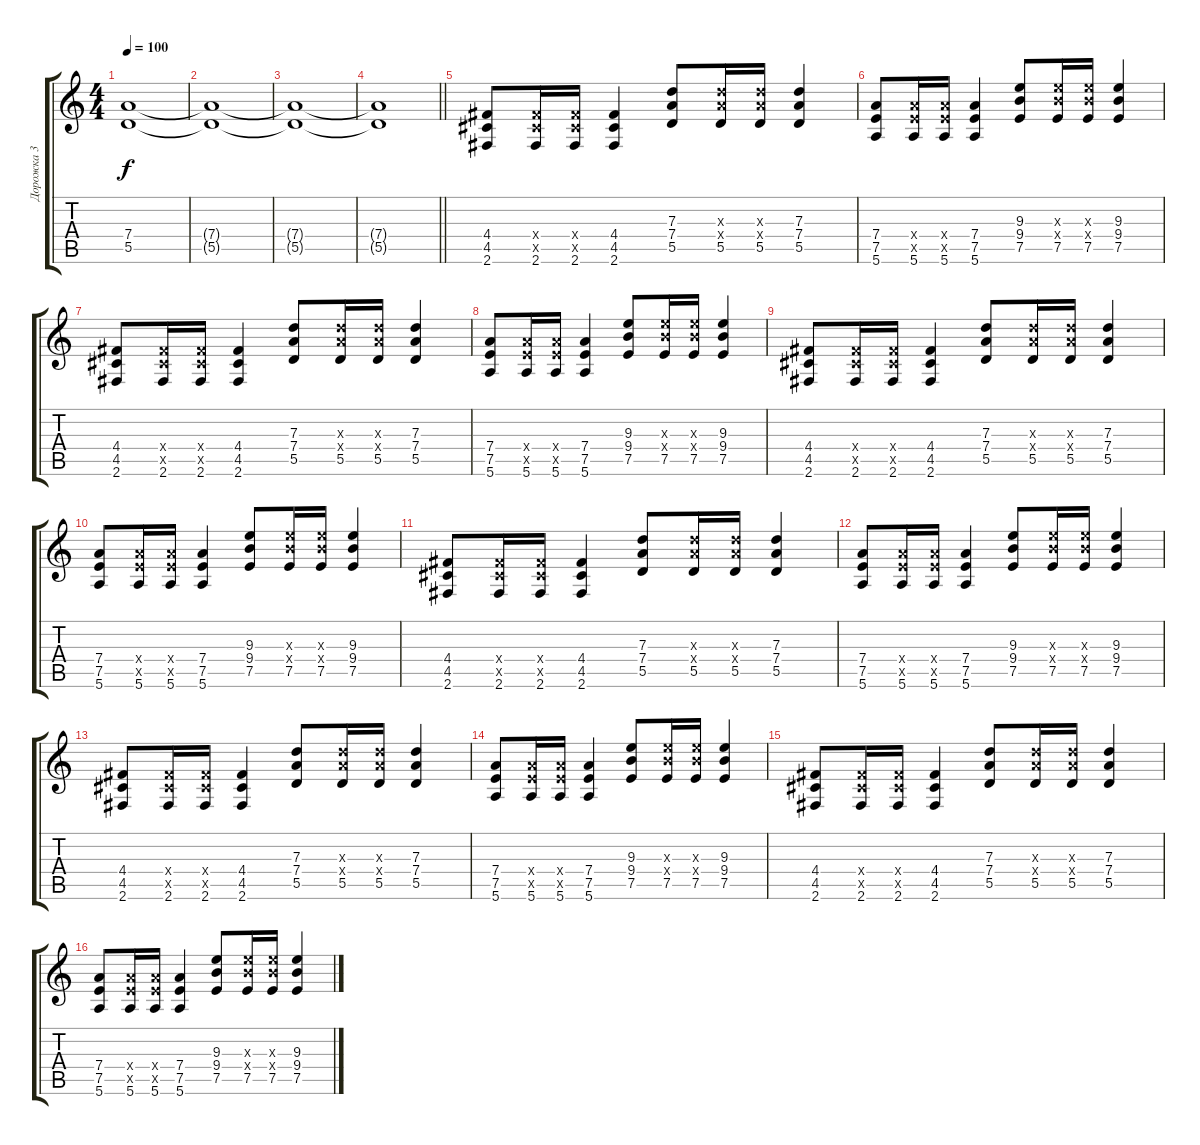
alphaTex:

\track ("Дорожка 3" "Дорожка 3") {instrument distortionguitar}
\staff {score tabs}
\tuning (E4 B3 G3 D3 A2 E2) {hide}
\ts (4 4)
\tempo 100
\clef g2
\ks c
(7.4 5.5).1{dy f volume 3} |
(7.4{t} 5.5{t}).1 |
(7.4{t} 5.5{t}).1 |
\barLineRight lightlight
(7.4{t} 5.5{t}).1 |
(4.4 4.5 2.6).8{volume 15} (4.4{x} 4.5{x} 2.6).16 (4.4{x} 4.5{x} 2.6).16 (4.4 4.5 2.6).4 (7.3 7.4 5.5).8 (7.3{x} 7.4{x} 5.5).16 (7.3{x} 7.4{x} 5.5).16 (7.3 7.4 5.5).4 |
(7.4 7.5 5.6).8 (7.4{x} 7.5{x} 5.6).16 (7.4{x} 7.5{x} 5.6).16 (7.4 7.5 5.6).4 (9.3 9.4 7.5).8 (9.3{x} 9.4{x} 7.5).16 (9.3{x} 9.4{x} 7.5).16 (9.3 9.4 7.5).4 |
(4.4 4.5 2.6).8 (4.4{x} 4.5{x} 2.6).16 (4.4{x} 4.5{x} 2.6).16 (4.4 4.5 2.6).4 (7.3 7.4 5.5).8 (7.3{x} 7.4{x} 5.5).16 (7.3{x} 7.4{x} 5.5).16 (7.3 7.4 5.5).4 |
(7.4 7.5 5.6).8 (7.4{x} 7.5{x} 5.6).16 (7.4{x} 7.5{x} 5.6).16 (7.4 7.5 5.6).4 (9.3 9.4 7.5).8 (9.3{x} 9.4{x} 7.5).16 (9.3{x} 9.4{x} 7.5).16 (9.3 9.4 7.5).4 |
(4.4 4.5 2.6).8 (4.4{x} 4.5{x} 2.6).16 (4.4{x} 4.5{x} 2.6).16 (4.4 4.5 2.6).4 (7.3 7.4 5.5).8 (7.3{x} 7.4{x} 5.5).16 (7.3{x} 7.4{x} 5.5).16 (7.3 7.4 5.5).4 |
(7.4 7.5 5.6).8 (7.4{x} 7.5{x} 5.6).16 (7.4{x} 7.5{x} 5.6).16 (7.4 7.5 5.6).4 (9.3 9.4 7.5).8 (9.3{x} 9.4{x} 7.5).16 (9.3{x} 9.4{x} 7.5).16 (9.3 9.4 7.5).4 |
(4.4 4.5 2.6).8 (4.4{x} 4.5{x} 2.6).16 (4.4{x} 4.5{x} 2.6).16 (4.4 4.5 2.6).4 (7.3 7.4 5.5).8 (7.3{x} 7.4{x} 5.5).16 (7.3{x} 7.4{x} 5.5).16 (7.3 7.4 5.5).4 |
(7.4 7.5 5.6).8 (7.4{x} 7.5{x} 5.6).16 (7.4{x} 7.5{x} 5.6).16 (7.4 7.5 5.6).4 (9.3 9.4 7.5).8 (9.3{x} 9.4{x} 7.5).16 (9.3{x} 9.4{x} 7.5).16 (9.3 9.4 7.5).4 |
(4.4 4.5 2.6).8 (4.4{x} 4.5{x} 2.6).16 (4.4{x} 4.5{x} 2.6).16 (4.4 4.5 2.6).4 (7.3 7.4 5.5).8 (7.3{x} 7.4{x} 5.5).16 (7.3{x} 7.4{x} 5.5).16 (7.3 7.4 5.5).4 |
(7.4 7.5 5.6).8 (7.4{x} 7.5{x} 5.6).16 (7.4{x} 7.5{x} 5.6).16 (7.4 7.5 5.6).4 (9.3 9.4 7.5).8 (9.3{x} 9.4{x} 7.5).16 (9.3{x} 9.4{x} 7.5).16 (9.3 9.4 7.5).4 |
(4.4 4.5 2.6).8 (4.4{x} 4.5{x} 2.6).16 (4.4{x} 4.5{x} 2.6).16 (4.4 4.5 2.6).4 (7.3 7.4 5.5).8 (7.3{x} 7.4{x} 5.5).16 (7.3{x} 7.4{x} 5.5).16 (7.3 7.4 5.5).4 |
(7.4 7.5 5.6).8 (7.4{x} 7.5{x} 5.6).16 (7.4{x} 7.5{x} 5.6).16 (7.4 7.5 5.6).4 (9.3 9.4 7.5).8 (9.3{x} 9.4{x} 7.5).16 (9.3{x} 9.4{x} 7.5).16 (9.3 9.4 7.5).4
